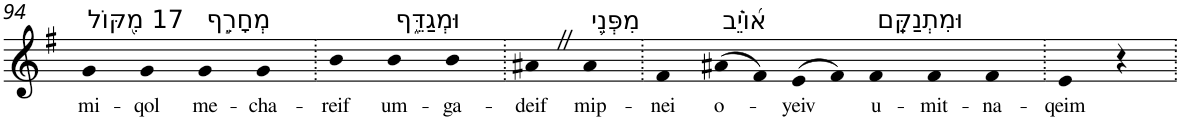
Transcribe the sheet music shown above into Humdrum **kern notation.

**kern	**text
*part1	*part1
*staff1	*staff1
*I"Piano	*
*I'Pno	*
!!LO:PB:g=z
*clefG2	*
*k[f#]	*
*G:	*
=94	=94
!LO:TX:a:t=17 מִ֭קּוֹל	!
!	!LO:LY:b
4g	mi-
!	!LO:LY:b
4g	-qol
!LO:TX:a:t=מְחָרֵ֣ף	!
!	!LO:LY:b
4g	me-
!	!LO:LY:b
4g	-cha-
=95.	=95.
!	!LO:LY:b
4b	-reif
!LO:TX:a:t=וּמְגַדֵּ֑ף	!
!	!LO:LY:b
4b	um-
!	!LO:LY:b
4b	-ga-
=96.	=96.
!	!LO:LY:b
4a#XZ	-deif
!LO:TX:a:t=מִפְּנֵ֥י	!
!	!LO:LY:b
4a#	mip-
=97.	=97.
!	!LO:LY:b
4f#	-nei
!LO:TX:a:t=א֝וֹיֵ֗ב	!
!	!LO:LY:b
(>8a#X	o-
8f#)	.
!	!LO:LY:b
(>8e	-yeiv
8f#)	.
!LO:TX:a:t=וּמִתְנַקֵּֽם	!
!	!LO:LY:b
4f#	u-
!	!LO:LY:b
4f#	-mit-
!	!LO:LY:b
4f#	-na-
=98.	=98.
!	!LO:LY:b
4e	-qeim
4r	.
=.	=.
*-	*-
